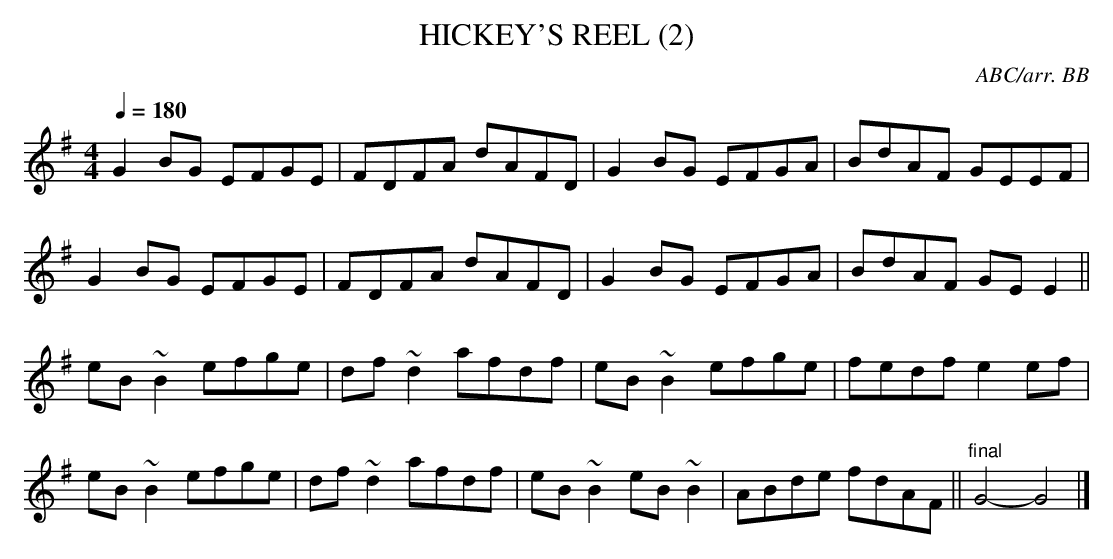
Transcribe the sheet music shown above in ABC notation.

X:1
T:HICKEY'S REEL (2)
C:ABC/arr. BB
Q:1/4=180
L:1/8
M:4/4
K:G
G2BG EFGE|FDFA dAFD|G2BG EFGA|BdAF GEEF |
G2BG EFGE|FDFA dAFD|G2BG EFGA|BdAF GEE2 ||
eB~B2 efge|df~d2 afdf|eB~B2 efge|fedf e2ef|
eB~B2 efge|df~d2 afdf|eB~B2 eB~B2|ABde fdAF||\
"final"G4-G4|]
